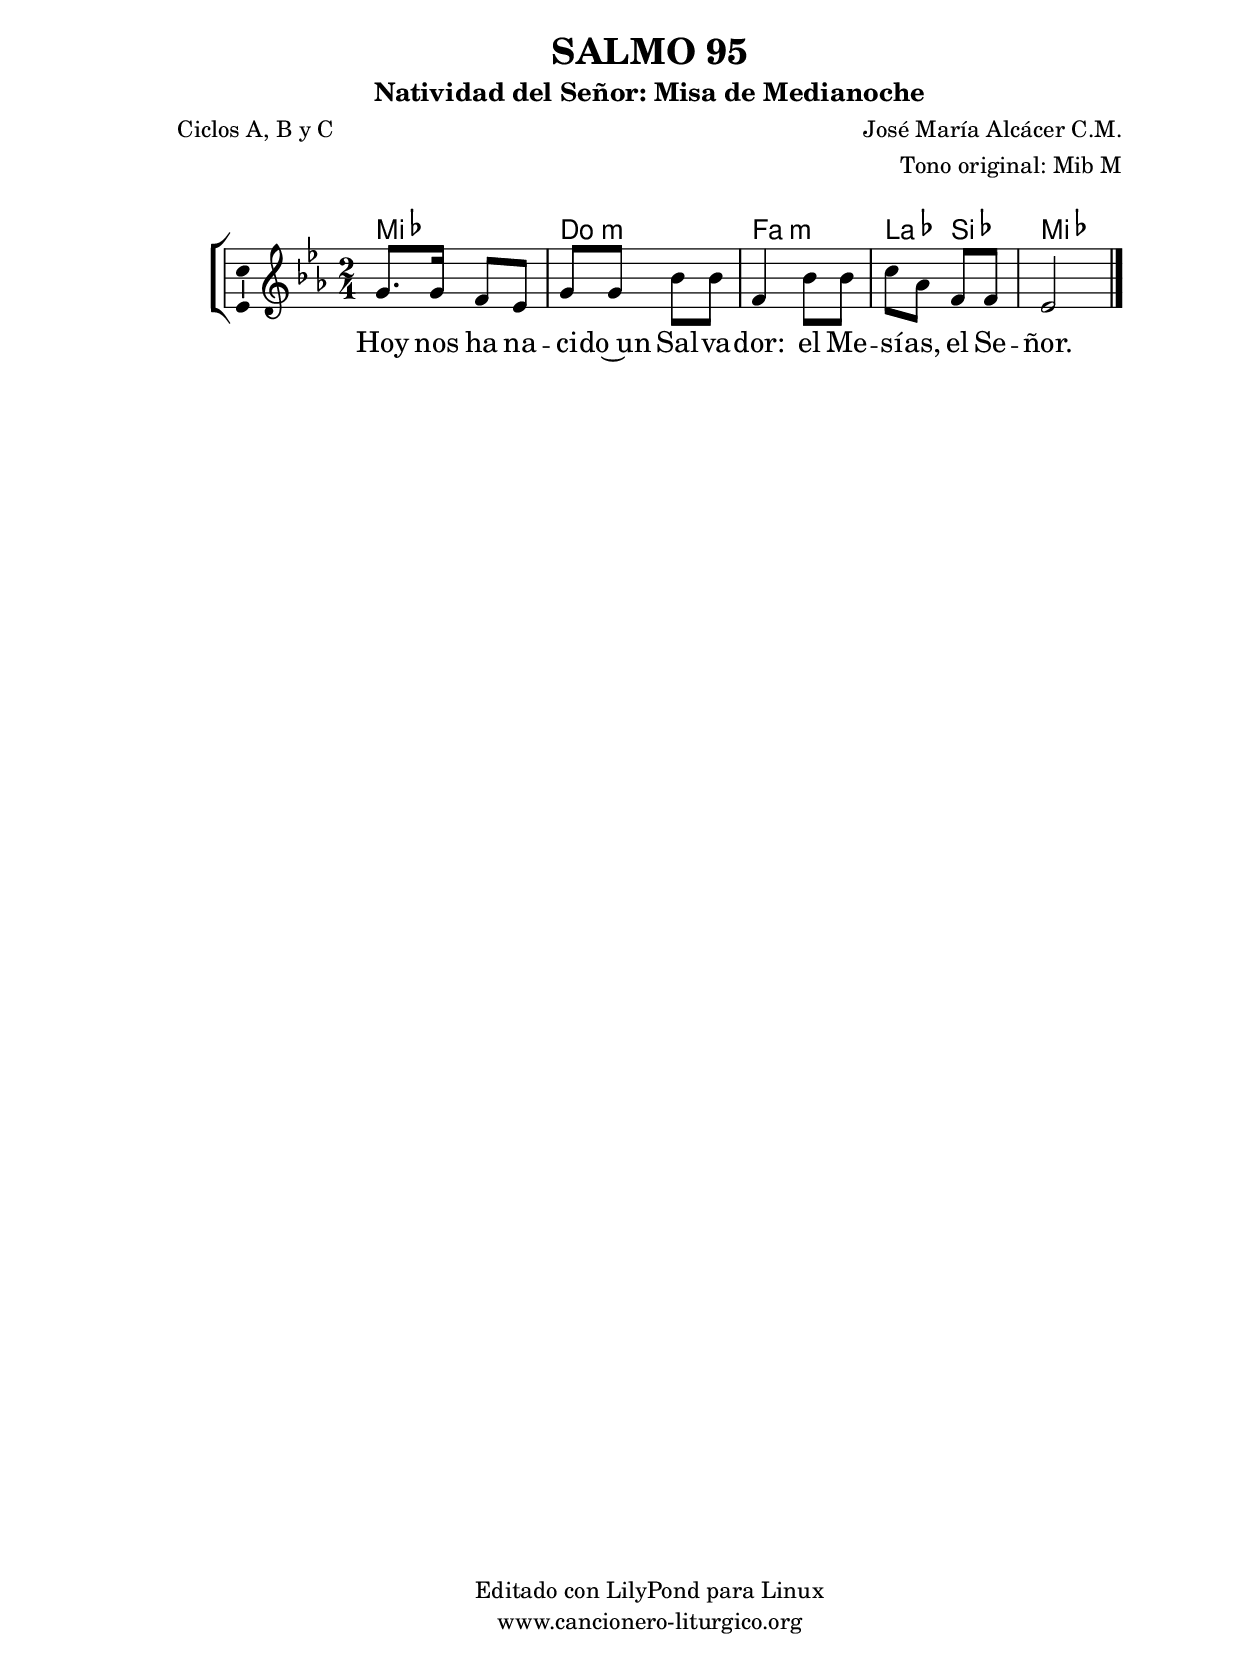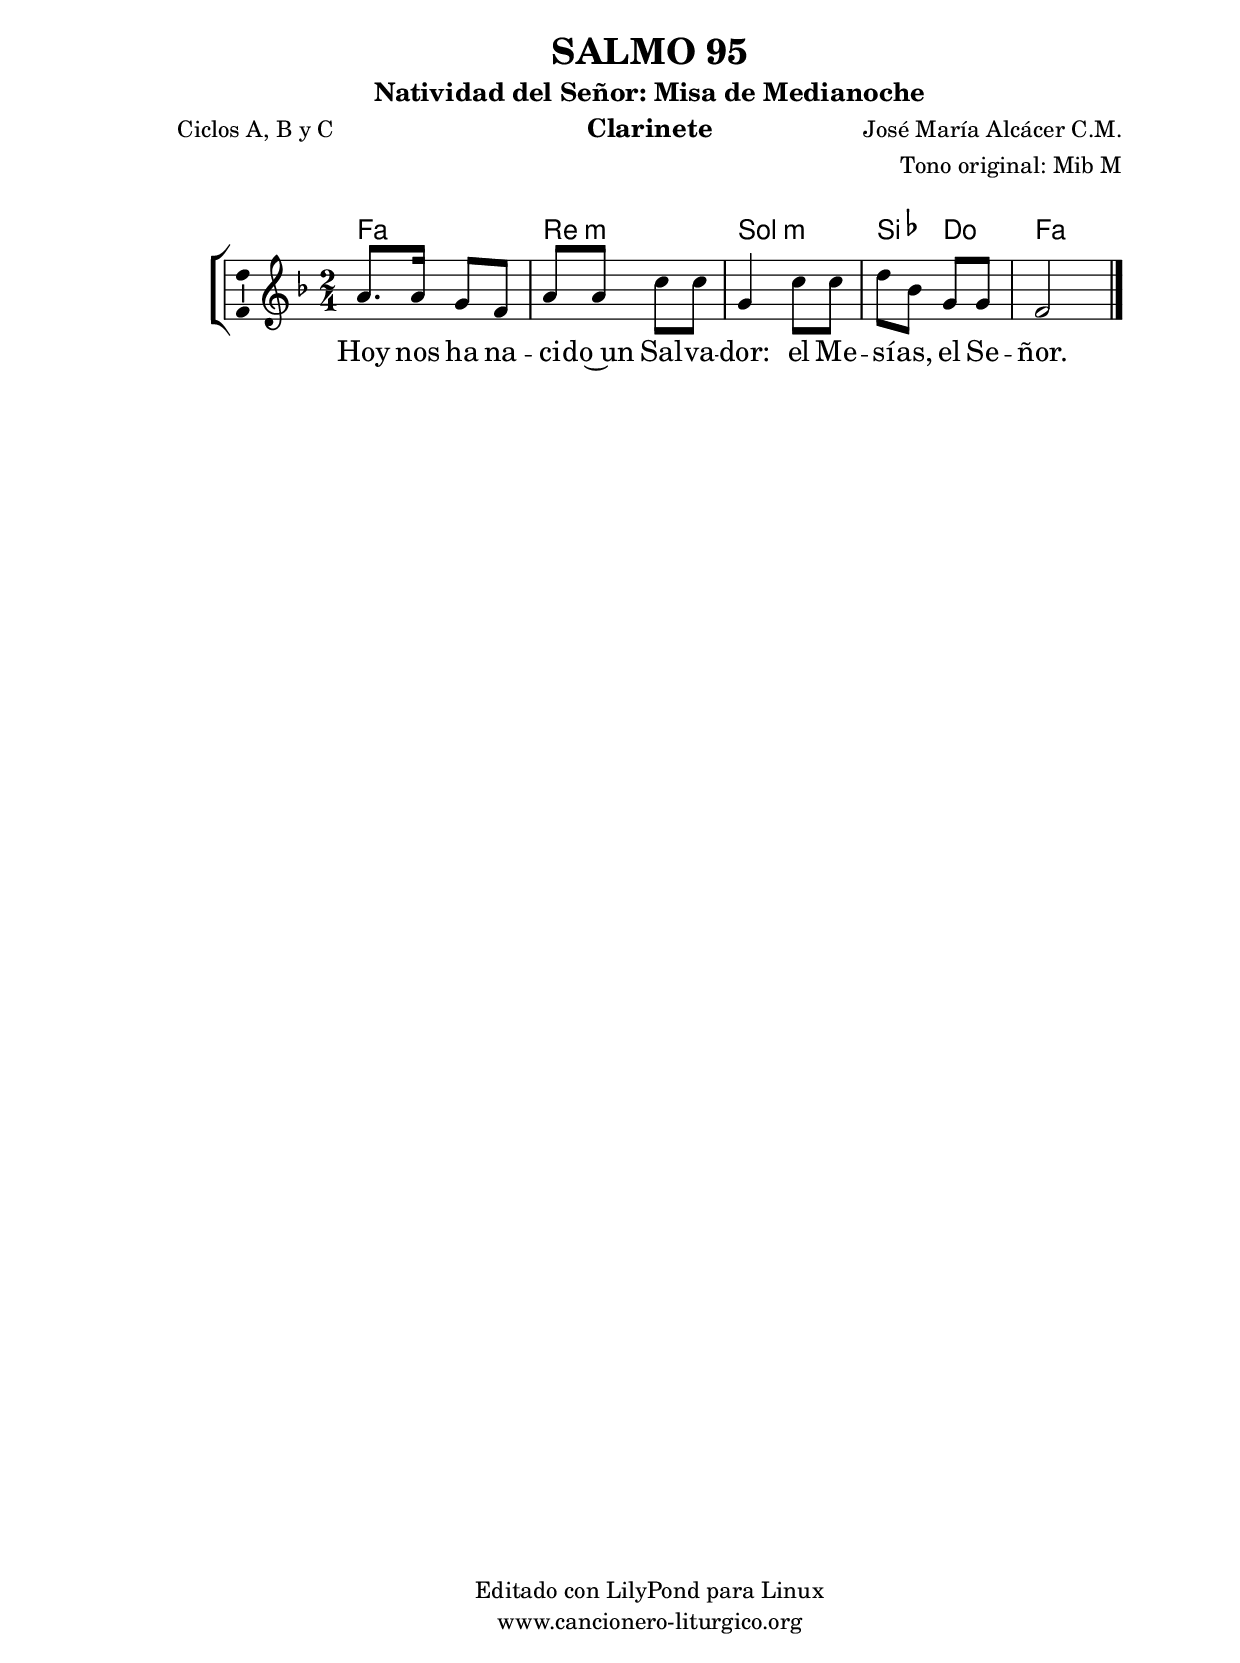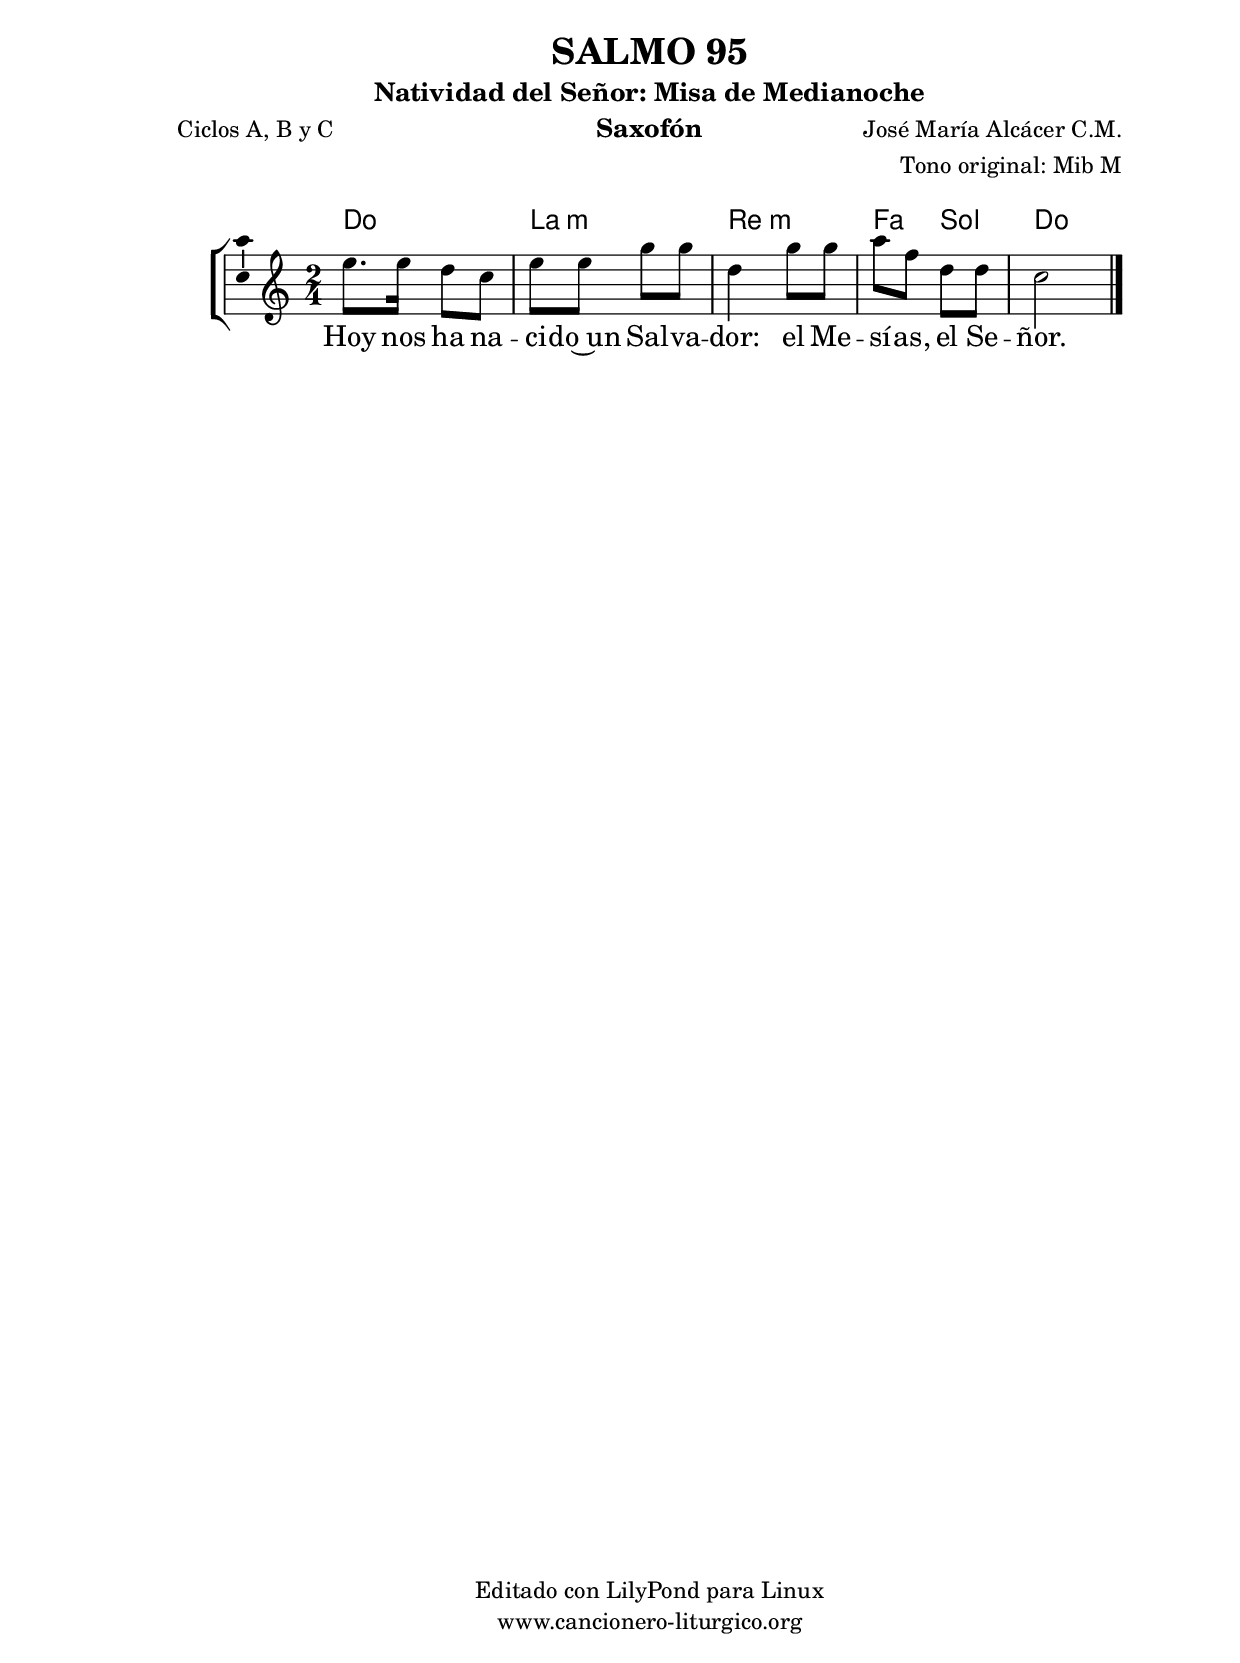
%
%para convertir .midi en .wav:
%timidity filename.midi -Ow -o finename.wav
%
%
%Para convertir de .wav a .mp3:
%lame -h -m j filename.wav
%
%
%para escuchar el midi:
%timidity nombrefichero.midi
%


%versión de lilypond para la que se ha escrito esta partitura:
\version "2.16.0"

	%Tamaño papel
	#(set-default-paper-size "a4")
	%Tamaño partitura
	#(set-global-staff-size 20)
	%No responde al pulsar sobre una nota
	#(ly:set-option 'point-and-click #f)

%parámetros del encabezamiento:
\header {
	title = "SALMO 95"
	subtitle = "Natividad del Señor: Misa de Medianoche"
	composer = "José María Alcácer C.M."
	poet = "Ciclos A, B y C"
	meter = ""
	arranger = "Tono original: Mib M"
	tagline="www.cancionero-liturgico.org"
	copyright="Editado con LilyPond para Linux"
	}

%parámetros asociados al papel:
\paper  {
	oddHeaderMarkup = \markup {\fill-line { \on-the-fly #not-first-page \fromproperty #'header:title \on-the-fly #not-first-page \fromproperty #'header:composer }}
	evenHeaderMarkup = \markup {\fill-line { \fromproperty #'header:composer \fromproperty #'header:title }}
	#(set-paper-size "a4")
	print-page-number = ##f
	first-page-number = 1
	print-first-page-number = ##f
%	head-separation = 3.0 \cm
	top-margin = 2.0 \cm
	bottom-margin = 0.5\cm
%%%	bottom-margin = -1.0\cm
	left-margin = 3.0 \cm
	line-width = 16.0 \cm 
	indent = 8\mm
	interscoreline = 2.\mm
	between-system-space = 15\mm
%	para que las partituras no llenen la hoja:
	ragged-bottom = ##t
%	idem para la última hoja:
	ragged-last-bottom = ##f
%	para que las partituras llenen el ancho del papel:
	ragged-last = ##f
	after-title-space = 2.5 \cm
%page-count=1
%system-count=8

	%Flexible Vertical Spacing
%	markup-markup-spacing =
%	#'((basic-distance . 15) (minimum-distance . 15) (padding . 3))
	markup-system-spacing =
	#'((basic-distance . 15) (minimum-distance . 15) (padding . 3))
	system-system-spacing =
	#'((basic-distance . 15) (minimum-distance . 15) (padding . 3))
	score-system-spacing =
	#'((basic-distance . 15) (minimum-distance . 15) (padding . 5))
%	top-system-spacing = % header
%	#'((basic-distance . 8) (minimum-distance . 0) (padding . 3))
%	top-markup-spacing =
%	#'((basic-distance . 20) (minimum-distance . 20) (padding . 3))
	last-bottom-spacing = % footer
	#'((basic-distance . 5) (minimum-distance . 5) (padding . 3))
%	score-markup-spacing =
%	#'((basic-distance . 16) (minimum-distance . 13) (padding . 3))

	}


%parámetros que afectan a toda la partitura:
global =  {
	%clave de sol (G):
	\clef G
	%armadura:
%	\transpose ees f
	\key ees \major
	\tempo 4=80
	\set Score.tempoHideNote = ##t
	}


acordes = {
	\italianChords
	\chordmode {
%	\transpose d e
{
ees2 c:m f:m aes4 bes ees2
	}
	}
}

melodia = 
%\transpose d e
{
	\relative c''{

\time 2/4
g8. g16 f8 ees
g8 g bes bes
f4 bes8 bes
c8 aes f f
ees2

	\bar "|."
	}
	}


texto = \lyricmode {
Hoy nos ha na -- ci -- do~un Sal -- va -- dor:
el Me -- sí -- as, el Se -- ñor.
	}


acordesStaff = \context ChordNames = acordesStaff <<
	\set chordChanges = ##t
	\acordes
	>>


vozStaff = \context Voice = vozStaff
\with {\consists "Ambitus_engraver"}
<<
%	\set Staff.instrumentName = ""
%	\set Staff.shortInstrumentName = ""
%	\set Staff.midiInstrument = #"clarinet"
%	\set Staff.midiInstrument = #"cello"
%	\set Staff.midiInstrument = #"flute"
	\set Staff.midiInstrument = #"electric guitar (jazz)"
%	\set Staff.midiInstrument = #"english horn"
%	\set Staff.midiInstrument = #"violin"
%	\set Staff.midiInstrument = #"glockenspiel"
	\set Staff.midiMinimumVolume = #0.7
	\set Staff.midiMaximumVolume = #0.9
	\global
	\melodia
	>>


textoStaff = \context Lyrics = textoStaff <<
	\lyricsto vozStaff \texto
	>>

\book {
	\score {
		\context ChoirStaff {
			\override StaffGroup.SystemStartBracket #'collapse-height = #1
			\override Score.SystemStartBar #'collapse-height = #1
			<<
			\acordesStaff
			\vozStaff
			\textoStaff
			>>
			}
		\layout {
	    		\context {
				\Lyrics
				\override LyricText #'font-size = #2
				}
	   		 \context {
				\Score
				%fontSize = #3
				\override StaffSymbol #'staff-space = #(magstep +3)
				%\override Beam #'thickness = #0.55
				%\override SpacingSpanner #'spacing-increment = #1.0
				%\override Slur #'height-limit = #1.5
				}
			}
		}
	\score {
		\unfoldRepeats
		\context ChoirStaff {
			<<
			\acordesStaff
			\vozStaff
			>>
			}
		\midi {
	  		\context {
	  			\Score
				tempoWholesPerMinute = #(ly:make-moment 70 4)
				}
			}
		}
	}

%Partitura para clarinete
#(define output-suffix "C")
\book {
	\header{
		instrument = "Clarinete"
		}
	\score {
		\context ChoirStaff {
			\override StaffGroup.SystemStartBracket #'collapse-height = #1
			\override Score.SystemStartBar #'collapse-height = #1
\transpose c d
			<<
			\acordesStaff
			\vozStaff
			\textoStaff
			>>
			}
		\layout {
	    		\context {
				\Lyrics
				\override LyricText #'font-size = #2
				}
	   		 \context {
				\Score
				%fontSize = #3
				\override StaffSymbol #'staff-space = #(magstep +3)
				%\override Beam #'thickness = #0.55
				%\override SpacingSpanner #'spacing-increment = #1.0
				%\override Slur #'height-limit = #1.5
				}
			}
		}
	}

%Partitura para saxofón
#(define output-suffix "S")
\book {
	\header{
		instrument = "Saxofón"
		}
	\score {
		\context ChoirStaff {
			\override StaffGroup.SystemStartBracket #'collapse-height = #1
			\override Score.SystemStartBar #'collapse-height = #1
\transpose c a
			<<
			\acordesStaff
			\vozStaff
			\textoStaff
			>>
			}
		\layout {
	    		\context {
				\Lyrics
				\override LyricText #'font-size = #2
				}
	   		 \context {
				\Score
				%fontSize = #3
				\override StaffSymbol #'staff-space = #(magstep +3)
				%\override Beam #'thickness = #0.55
				%\override SpacingSpanner #'spacing-increment = #1.0
				%\override Slur #'height-limit = #1.5
				}
			}
		}
	}

